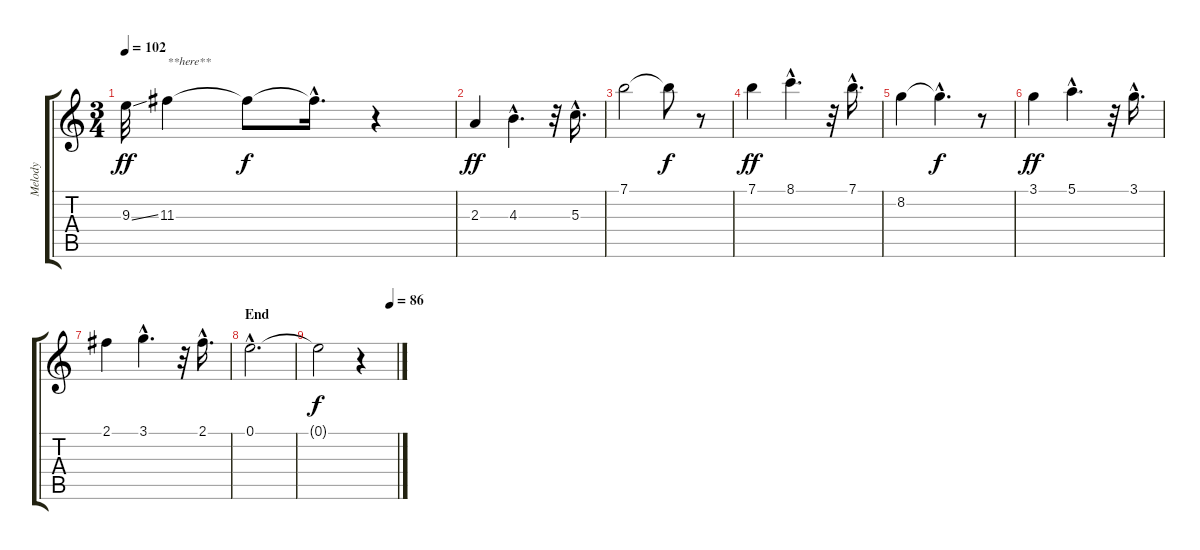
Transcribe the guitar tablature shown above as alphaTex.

\track ("Melody" "Melody") {instrument overdrivenguitar}
\staff {score tabs}
\tuning (E4 B3 G3 D3 A2 E2) {hide}
\ts (3 4)
\tempo 102
\clef g2
\ks c
9.3{ss}.32{dy ff} 11.3.4{txt "**here**"} 11.3{t}.8{dy f} 11.3{hac t}.16{d} r.4 |
2.3.4{dy ff} 4.3{hac}.4{d} r.32 5.3{hac}.16{d} |
7.1.2 7.1{t}.8{dy f} r.8 |
7.1.4{dy ff} 8.1{hac}.4{d} r.32 7.1{hac}.16{d} |
8.2.4 8.2{hac t}.4{d dy f} r.8 |
3.1.4{dy ff} 5.1{hac}.4{d} r.32 3.1{hac}.16{d} |
2.1.4 3.1{hac}.4{d} r.32 2.1{hac}.16{d} |
\section ("" "End")
0.1{hac}.2{d} |
\tempo (86 0.9166666666666666)
0.1{t}.2{dy f} r.4
